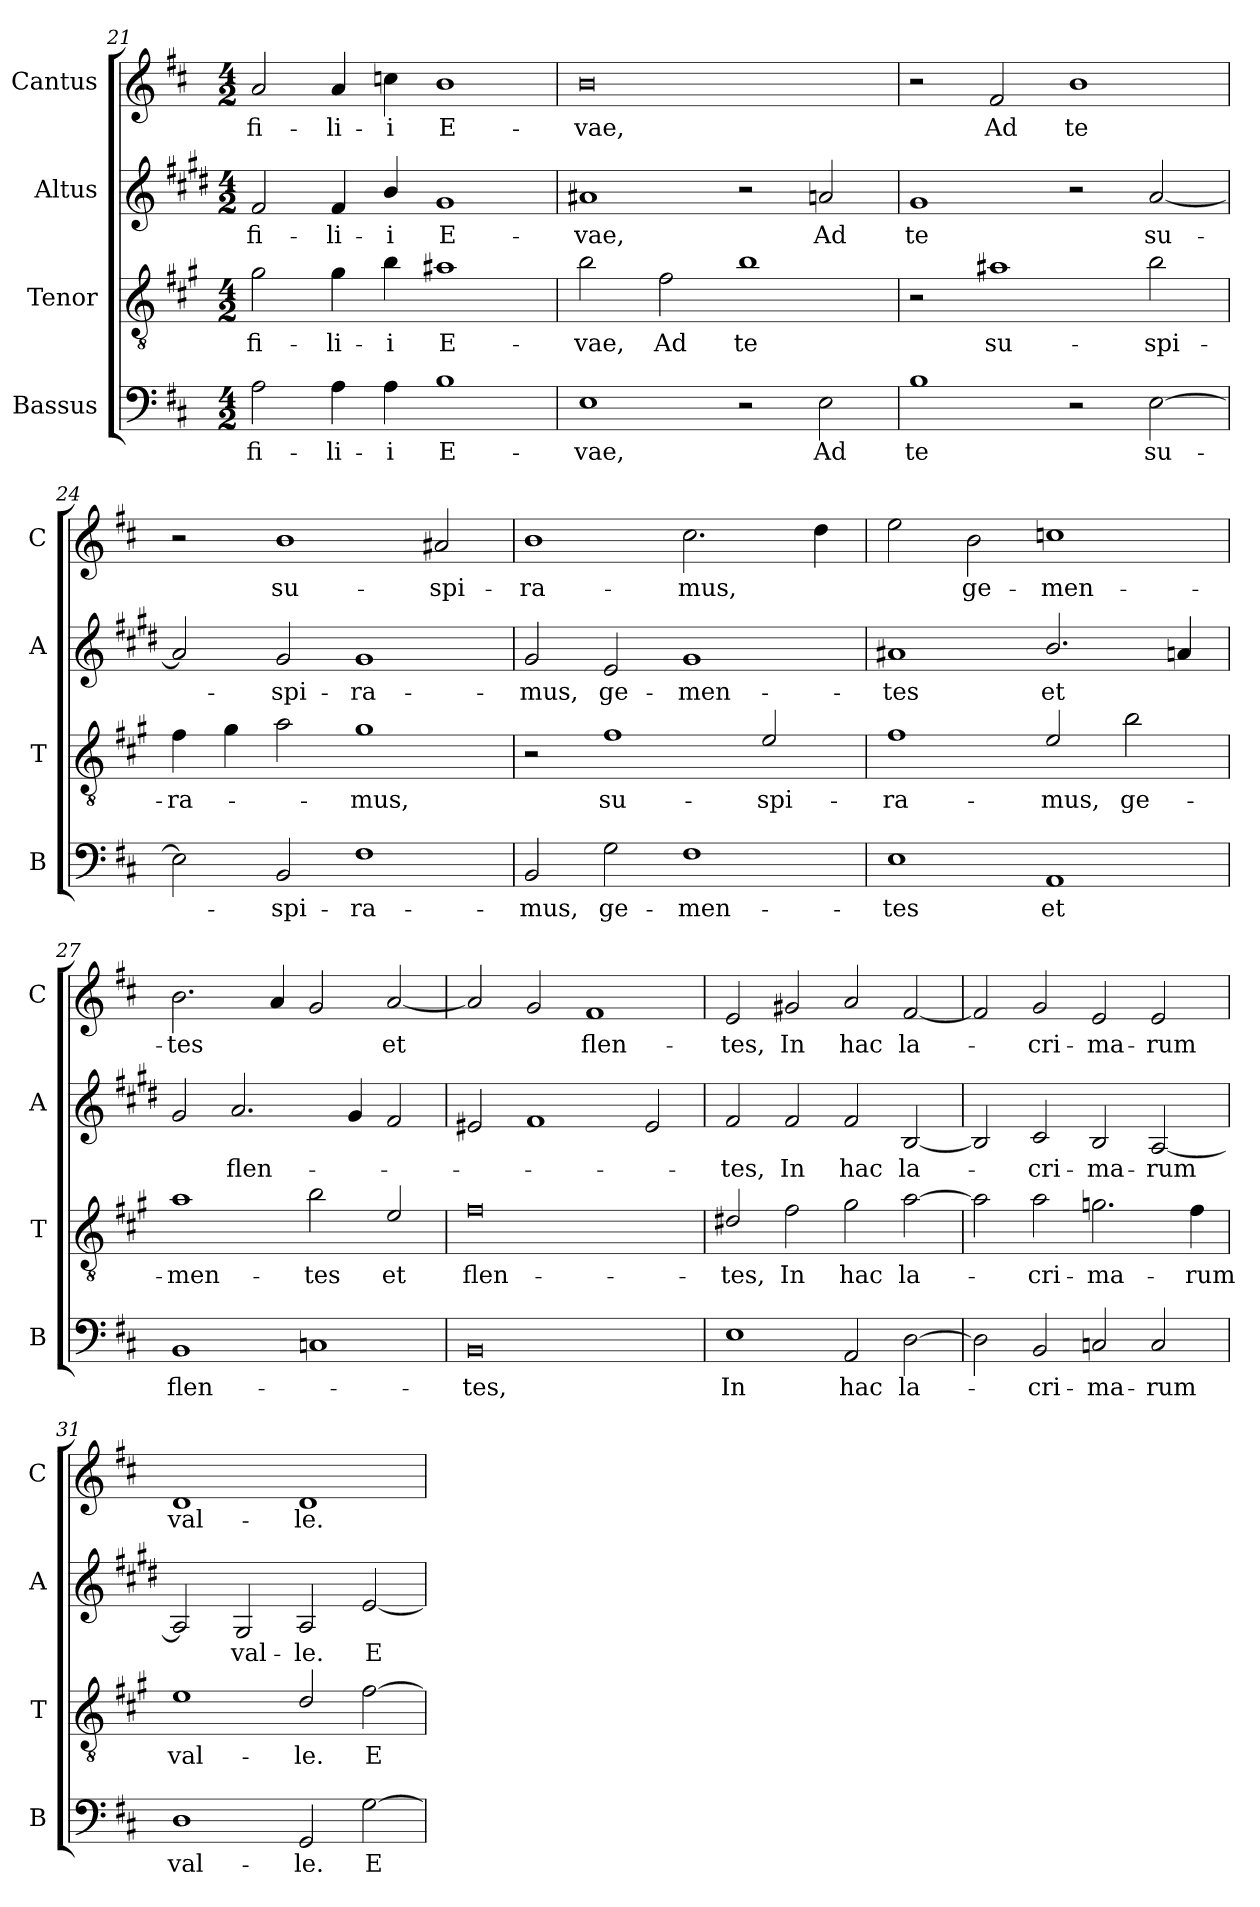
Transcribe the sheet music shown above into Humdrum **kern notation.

**kern	**text	**kern	**text	**kern	**text	**kern	**text
*part4	*part4	*part3	*part3	*part2	*part2	*part1	*part1
*staff4	*staff4	*staff3	*staff3	*staff2	*staff2	*staff1	*staff1
*I"Bassus	*	*I"Tenor	*	*I"Altus	*	*I"Cantus	*
*I'B	*	*I'T	*	*I'A	*	*I'C	*
*clefF4	*	*clefGv2	*	*clefG2	*	*clefG2	*
*	*	*ITrd4c7	*	*ITrd1c2	*	*	*
*k[f#c#]	*	*k[f#c#]	*	*k[f#c#]	*	*k[f#c#]	*
*D:	*	*D:	*	*D:	*	*D:	*
*M4/2	*	*M4/2	*	*M4/2	*	*M4/2	*
=21	=21	=21	=21	=21	=21	=21	=21
!	!LO:LY:b	!	!LO:LY:b	!	!LO:LY:b	!	!LO:LY:b
2A\	fi-	2c#\	fi-	2e/	fi-	2a/	fi-
!	!LO:LY:b	!	!LO:LY:b	!	!LO:LY:b	!	!LO:LY:b
4A\	-li-	4c#\	-li-	4e/	-li-	4a/	-li-
!	!LO:LY:b	!	!LO:LY:b	!	!LO:LY:b	!	!LO:LY:b
4A\	-i	4e\	-i	4a/	-i	4ccn\	-i
!	!LO:LY:b	!	!LO:LY:b	!	!LO:LY:b	!	!LO:LY:b
1B	E-	1d#X	E-	1f#	E-	1b	E-
=22	=22	=22	=22	=22	=22	=22	=22
!	!LO:LY:b	!	!LO:LY:b	!	!LO:LY:b	!	!LO:LY:b
1E	-vae,	2e\	-vae,	1g#X	-vae,	0b	-vae,
!	!	!	!LO:LY:b	!	!	!	!
.	.	2B\	Ad	.	.	.	.
!	!	!	!LO:LY:b	!	!	!	!
2r	.	1e	te	2r	.	.	.
!	!LO:LY:b	!	!	!	!LO:LY:b	!	!
2E\	Ad	.	.	2gn/	Ad	.	.
=23	=23	=23	=23	=23	=23	=23	=23
!	!LO:LY:b	!	!	!	!LO:LY:b	!	!
1B	te	2r	.	1f#	te	2r	.
!	!	!	!LO:LY:b	!	!	!	!LO:LY:b
.	.	1d#X	su-	.	.	2f#/	Ad
!	!	!	!	!	!	!	!LO:LY:b
2r	.	.	.	2r	.	1b	te
!	!LO:LY:b	!	!LO:LY:b	!	!LO:LY:b	!	!
[2E\	su-	2e\	-spi-	[2g/	su-	.	.
!!LO:LB:g=z
=24	=24	=24	=24	=24	=24	=24	=24
!	!	!	!LO:LY:b	!	!	!	!
2E\]	.	4B\	-ra-	2g/]	.	2r	.
.	.	4c#\	.	.	.	.	.
!	!LO:LY:b	!	!	!	!LO:LY:b	!	!LO:LY:b
2BB/	-spi-	2d\	.	2f#/	-spi-	1b	su-
!	!LO:LY:b	!	!LO:LY:b	!	!LO:LY:b	!	!
1F#	-ra-	1c#	-mus,	1f#	-ra-	.	.
!	!	!	!	!	!	!	!LO:LY:b
.	.	.	.	.	.	2a#X/	-spi-
=25	=25	=25	=25	=25	=25	=25	=25
!	!LO:LY:b	!	!	!	!LO:LY:b	!	!LO:LY:b
2BB/	-mus,	2r	.	2f#/	-mus,	1b	-ra-
!	!LO:LY:b	!	!LO:LY:b	!	!LO:LY:b	!	!
2G\	ge-	1B	su-	2d/	ge-	.	.
!	!LO:LY:b	!	!	!	!LO:LY:b	!	!LO:LY:b
1F#	-men-	.	.	1f#	-men-	2.cc#\	-mus,
!	!	!	!LO:LY:b	!	!	!	!
.	.	2A/	-spi-	.	.	.	.
.	.	.	.	.	.	4dd\	.
=26	=26	=26	=26	=26	=26	=26	=26
!	!LO:LY:b	!	!LO:LY:b	!	!LO:LY:b	!	!
1E	-tes	1B	-ra-	1g#X	-tes	2ee\	.
!	!	!	!	!	!	!	!LO:LY:b
.	.	.	.	.	.	2b\	ge-
!	!LO:LY:b	!	!LO:LY:b	!	!LO:LY:b	!	!LO:LY:b
1AA	et	2A/	-mus,	2.a/	et	1ccn	-men-
!	!	!	!LO:LY:b	!	!	!	!
.	.	2e\	ge-	.	.	.	.
.	.	.	.	4gn/	.	.	.
=27	=27	=27	=27	=27	=27	=27	=27
!	!LO:LY:b	!	!LO:LY:b	!	!	!	!LO:LY:b
1BB	flen-	1d	-men-	2f#/	.	2.b\	-tes
!	!	!	!	!	!LO:LY:b	!	!
.	.	.	.	2.g/	flen-	.	.
.	.	.	.	.	.	4a/	.
!	!	!	!LO:LY:b	!	!	!	!
1Cn	.	2e\	-tes	.	.	2g/	.
.	.	.	.	4f#/	.	.	.
!	!	!	!LO:LY:b	!	!	!	!LO:LY:b
.	.	2A/	et	2e/	.	[2a/	et
=28	=28	=28	=28	=28	=28	=28	=28
!	!LO:LY:b	!	!LO:LY:b	!	!	!	!
0BB	-tes,	0B	flen-	2d#X/	.	2a/]	.
.	.	.	.	1e	.	2g/	.
!	!	!	!	!	!	!	!LO:LY:b
.	.	.	.	.	.	1f#	flen-
.	.	.	.	2d#/	.	.	.
=29	=29	=29	=29	=29	=29	=29	=29
!	!LO:LY:b	!	!LO:LY:b	!	!LO:LY:b	!	!LO:LY:b
1E	In	2G#X/	-tes,	2e/	-tes,	2e/	-tes,
!	!	!	!LO:LY:b	!	!LO:LY:b	!	!LO:LY:b
.	.	2B\	In	2e/	In	2g#X/	In
!	!LO:LY:b	!	!LO:LY:b	!	!LO:LY:b	!	!LO:LY:b
2AA/	hac	2c#\	hac	2e/	hac	2a/	hac
!	!LO:LY:b	!	!LO:LY:b	!	!LO:LY:b	!	!LO:LY:b
[2D\	la-	[2d\	la-	[2A/	la-	[2f#/	la-
!!LO:LB:g=z
=30	=30	=30	=30	=30	=30	=30	=30
2D\]	.	2d\]	.	2A/]	.	2f#/]	.
!	!LO:LY:b	!	!LO:LY:b	!	!LO:LY:b	!	!LO:LY:b
2BB/	-cri-	2d\	-cri-	2B/	-cri-	2g/	-cri-
!	!LO:LY:b	!	!LO:LY:b	!	!LO:LY:b	!	!LO:LY:b
2Cn/	-ma-	2.cn\	-ma-	2A/	-ma-	2e/	-ma-
!	!LO:LY:b	!	!	!	!LO:LY:b	!	!LO:LY:b
2C/	-rum	.	.	[2G/	-rum	2e/	-rum
!	!	!	!LO:LY:b	!	!	!	!
.	.	4B\	-rum	.	.	.	.
=31	=31	=31	=31	=31	=31	=31	=31
!	!LO:LY:b	!	!LO:LY:b	!	!	!	!LO:LY:b
1D	val-	1A	val-	2G/]	.	1d	val-
!	!	!	!	!	!LO:LY:b	!	!
.	.	.	.	2F#/	val-	.	.
!	!LO:LY:b	!	!LO:LY:b	!	!LO:LY:b	!	!LO:LY:b
2GG/	-le.	2G/	-le.	2G/	-le.	1d	-le.
!	!LO:LY:b	!	!LO:LY:b	!	!LO:LY:b	!	!
[2G\	E-	[2B\	E-	[2d/	E-	.	.
=	=	=	=	=	=	=	=
*-	*-	*-	*-	*-	*-	*-	*-
